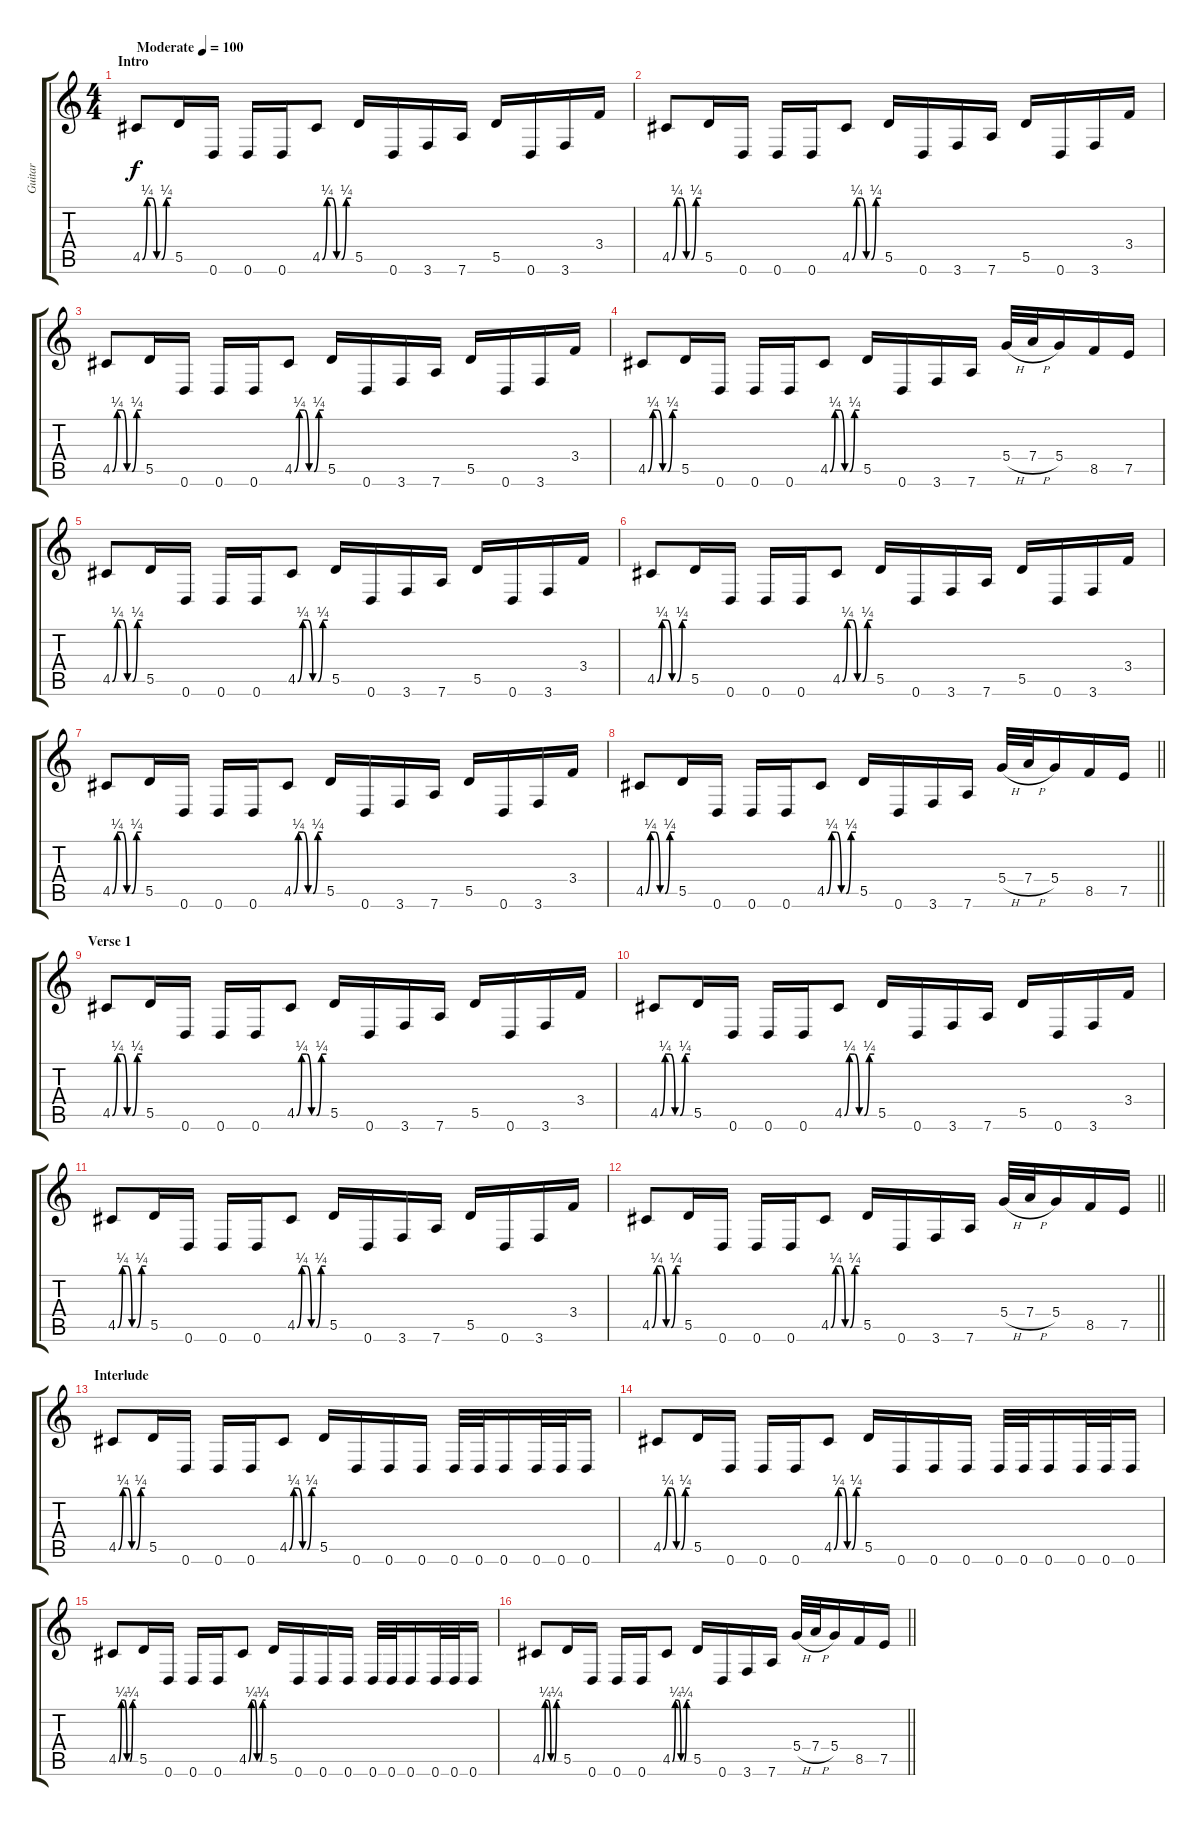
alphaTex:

\track ("Guitar" "Guitar") {instrument distortionguitar}
\staff {score tabs}
\tuning (E4 B3 G3 D3 A2 D2) {hide}
\ts (4 4)
\section ("" "Intro")
\tempo (100 "Moderate")
\clef g2
\ks c
4.5{be (custom 0 0 10 1 20 1 30 0 40 0 50 1 60 1)}.8{dy f instrument distortionguitar} 5.5.16 0.6.16 0.6.16 0.6.16 4.5{be (custom 0 0 10 1 20 1 30 0 40 0 50 1 60 1)}.8 5.5.16 0.6.16 3.6.16 7.6.16 5.5.16 0.6.16 3.6.16 3.4.16 |
4.5{be (custom 0 0 10 1 20 1 30 0 40 0 50 1 60 1)}.8 5.5.16 0.6.16 0.6.16 0.6.16 4.5{be (custom 0 0 10 1 20 1 30 0 40 0 50 1 60 1)}.8 5.5.16 0.6.16 3.6.16 7.6.16 5.5.16 0.6.16 3.6.16 3.4.16 |
4.5{be (custom 0 0 10 1 20 1 30 0 40 0 50 1 60 1)}.8 5.5.16 0.6.16 0.6.16 0.6.16 4.5{be (custom 0 0 10 1 20 1 30 0 40 0 50 1 60 1)}.8 5.5.16 0.6.16 3.6.16 7.6.16 5.5.16 0.6.16 3.6.16 3.4.16 |
4.5{be (custom 0 0 10 1 20 1 30 0 40 0 50 1 60 1)}.8 5.5.16 0.6.16 0.6.16 0.6.16 4.5{be (custom 0 0 10 1 20 1 30 0 40 0 50 1 60 1)}.8 5.5.16 0.6.16 3.6.16 7.6.16 5.4{h}.32 7.4{h}.32 5.4.16 8.5.16 7.5.16 |
4.5{be (custom 0 0 10 1 20 1 30 0 40 0 50 1 60 1)}.8 5.5.16 0.6.16 0.6.16 0.6.16 4.5{be (custom 0 0 10 1 20 1 30 0 40 0 50 1 60 1)}.8 5.5.16 0.6.16 3.6.16 7.6.16 5.5.16 0.6.16 3.6.16 3.4.16 |
4.5{be (custom 0 0 10 1 20 1 30 0 40 0 50 1 60 1)}.8 5.5.16 0.6.16 0.6.16 0.6.16 4.5{be (custom 0 0 10 1 20 1 30 0 40 0 50 1 60 1)}.8 5.5.16 0.6.16 3.6.16 7.6.16 5.5.16 0.6.16 3.6.16 3.4.16 |
4.5{be (custom 0 0 10 1 20 1 30 0 40 0 50 1 60 1)}.8 5.5.16 0.6.16 0.6.16 0.6.16 4.5{be (custom 0 0 10 1 20 1 30 0 40 0 50 1 60 1)}.8 5.5.16 0.6.16 3.6.16 7.6.16 5.5.16 0.6.16 3.6.16 3.4.16 |
\barLineRight lightlight
4.5{be (custom 0 0 10 1 20 1 30 0 40 0 50 1 60 1)}.8 5.5.16 0.6.16 0.6.16 0.6.16 4.5{be (custom 0 0 10 1 20 1 30 0 40 0 50 1 60 1)}.8 5.5.16 0.6.16 3.6.16 7.6.16 5.4{h}.32 7.4{h}.32 5.4.16 8.5.16 7.5.16 |
\section ("" "Verse 1")
4.5{be (custom 0 0 10 1 20 1 30 0 40 0 50 1 60 1)}.8 5.5.16 0.6.16 0.6.16 0.6.16 4.5{be (custom 0 0 10 1 20 1 30 0 40 0 50 1 60 1)}.8 5.5.16 0.6.16 3.6.16 7.6.16 5.5.16 0.6.16 3.6.16 3.4.16 |
4.5{be (custom 0 0 10 1 20 1 30 0 40 0 50 1 60 1)}.8 5.5.16 0.6.16 0.6.16 0.6.16 4.5{be (custom 0 0 10 1 20 1 30 0 40 0 50 1 60 1)}.8 5.5.16 0.6.16 3.6.16 7.6.16 5.5.16 0.6.16 3.6.16 3.4.16 |
4.5{be (custom 0 0 10 1 20 1 30 0 40 0 50 1 60 1)}.8 5.5.16 0.6.16 0.6.16 0.6.16 4.5{be (custom 0 0 10 1 20 1 30 0 40 0 50 1 60 1)}.8 5.5.16 0.6.16 3.6.16 7.6.16 5.5.16 0.6.16 3.6.16 3.4.16 |
\barLineRight lightlight
4.5{be (custom 0 0 10 1 20 1 30 0 40 0 50 1 60 1)}.8 5.5.16 0.6.16 0.6.16 0.6.16 4.5{be (custom 0 0 10 1 20 1 30 0 40 0 50 1 60 1)}.8 5.5.16 0.6.16 3.6.16 7.6.16 5.4{h}.32 7.4{h}.32 5.4.16 8.5.16 7.5.16 |
\section ("" "Interlude")
4.5{be (custom 0 0 10 1 20 1 30 0 40 0 50 1 60 1)}.8 5.5.16 0.6.16 0.6.16 0.6.16 4.5{be (custom 0 0 10 1 20 1 30 0 40 0 50 1 60 1)}.8 5.5.16 0.6.16 0.6.16 0.6.16 0.6.32 0.6.32 0.6.16 0.6.32 0.6.32 0.6.16 |
4.5{be (custom 0 0 10 1 20 1 30 0 40 0 50 1 60 1)}.8 5.5.16 0.6.16 0.6.16 0.6.16 4.5{be (custom 0 0 10 1 20 1 30 0 40 0 50 1 60 1)}.8 5.5.16 0.6.16 0.6.16 0.6.16 0.6.32 0.6.32 0.6.16 0.6.32 0.6.32 0.6.16 |
4.5{be (custom 0 0 10 1 20 1 30 0 40 0 50 1 60 1)}.8 5.5.16 0.6.16 0.6.16 0.6.16 4.5{be (custom 0 0 10 1 20 1 30 0 40 0 50 1 60 1)}.8 5.5.16 0.6.16 0.6.16 0.6.16 0.6.32 0.6.32 0.6.16 0.6.32 0.6.32 0.6.16 |
\barLineRight lightlight
4.5{be (custom 0 0 10 1 20 1 30 0 40 0 50 1 60 1)}.8 5.5.16 0.6.16 0.6.16 0.6.16 4.5{be (custom 0 0 10 1 20 1 30 0 40 0 50 1 60 1)}.8 5.5.16 0.6.16 3.6.16 7.6.16 5.4{h}.32 7.4{h}.32 5.4.16 8.5.16 7.5.16
